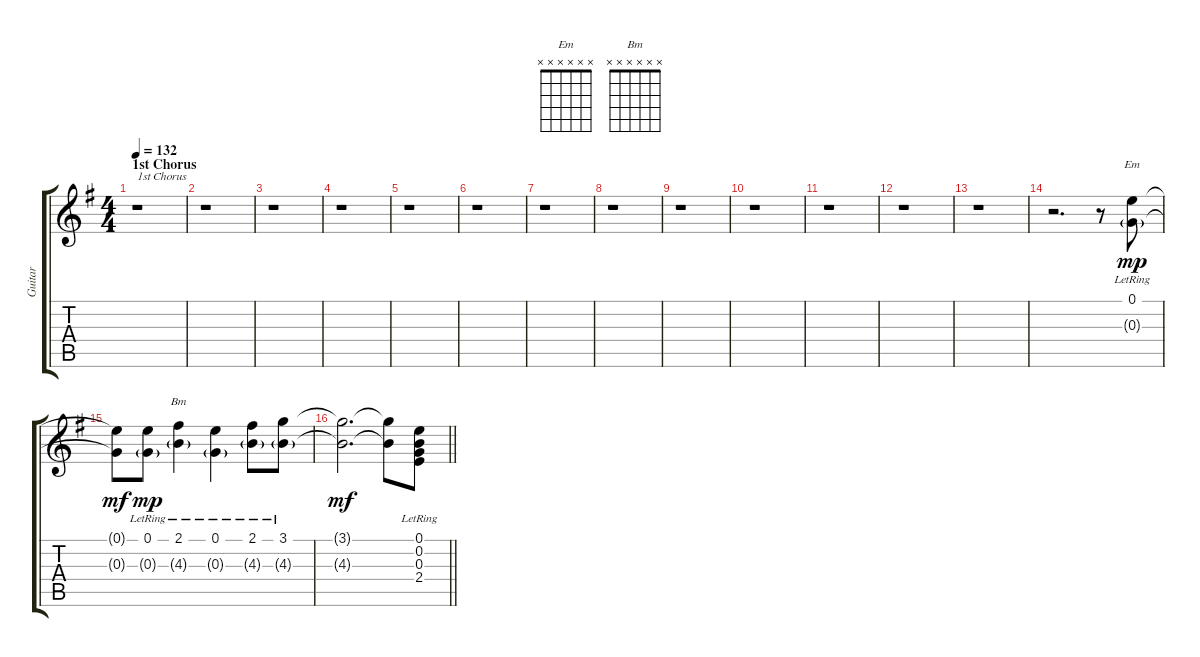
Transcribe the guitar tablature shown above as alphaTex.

\track ("Guitar" "Guitar") {instrument acousticguitarsteel}
\staff {score tabs}
\tuning (E4 B3 G3 D3 A2 E2) {hide}
\chord ("Em" x x x x x x)
\chord ("Bm" x x x x x x)
\ts (4 4)
\section ("" "1st Chorus")
\tempo 132
\clef g2
\ks g
r.1{txt "1st Chorus" dy f} |
r.1 |
r.1 |
r.1 |
r.1 |
r.1 |
r.1 |
r.1 |
r.1 |
r.1 |
r.1 |
r.1 |
r.1 |
r.2{d} r.8 (0.1{lr} 0.3{g lr}).8{ch "Em" dy mp} |
(0.1{t} 0.3{t}).8{dy mf} (0.1{lr} 0.3{g lr}).8{dy mp} (2.1{lr} 4.3{g lr}).4{ch "Bm"} (0.1{lr} 0.3{g lr}).4 (2.1{lr} 4.3{g lr}).8 (3.1{lr} 4.3{g lr}).8 |
\barLineRight lightlight
(3.1{t} 4.3{t}).2{d dy mf} (3.1{t} 4.3{t}).8 (0.1{lr} 0.2{lr} 0.3{lr} 2.4{lr}).8
